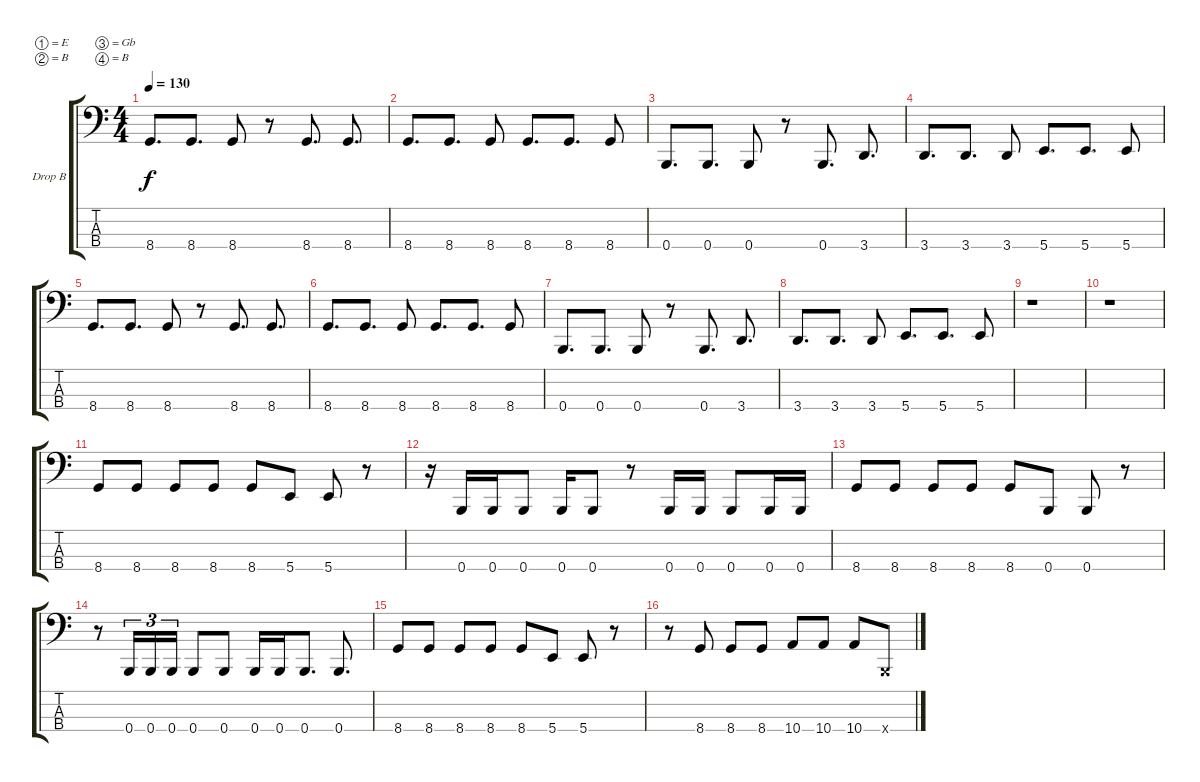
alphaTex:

\bracketExtendMode groupsimilarinstruments
\firstSystemTrackNameOrientation horizontal
\otherSystemsTrackNameOrientation horizontal
\track ("Loud Strings" "Drop B") {instrument electricbasspick}
\staff {score tabs}
\tuning (E2 B1 Gb1 B0)
\ts (4 4)
\tempo 130
\clef f4
\ks c
8.4.8{d dy f} 8.4.8{d} 8.4.8 r.8 8.4.8{d} 8.4.8{d} |
8.4.8{d} 8.4.8{d} 8.4.8 8.4.8{d} 8.4.8{d} 8.4.8 |
0.4.8{d} 0.4.8{d} 0.4.8 r.8 0.4.8{d} 3.4.8{d} |
3.4.8{d} 3.4.8{d} 3.4.8 5.4.8{d} 5.4.8{d} 5.4.8 |
8.4.8{d} 8.4.8{d} 8.4.8 r.8 8.4.8{d} 8.4.8{d} |
8.4.8{d} 8.4.8{d} 8.4.8 8.4.8{d} 8.4.8{d} 8.4.8 |
0.4.8{d} 0.4.8{d} 0.4.8 r.8 0.4.8{d} 3.4.8{d} |
3.4.8{d} 3.4.8{d} 3.4.8 5.4.8{d} 5.4.8{d} 5.4.8 |
r.1 |
r.1 |
8.4.8 8.4.8 8.4.8 8.4.8 8.4.8 5.4.8 5.4.8 r.8 |
r.16 0.4.16 0.4.16 0.4.8 0.4.16 0.4.8 r.8 0.4.16 0.4.16 0.4.8 0.4.16 0.4.16 |
8.4.8 8.4.8 8.4.8 8.4.8 8.4.8 0.4.8 0.4.8 r.8 |
r.8 0.4.16{tu (3 2)} 0.4.16{tu (3 2)} 0.4.16{tu (3 2)} 0.4.8 0.4.8 0.4.16 0.4.16 0.4.8{d} 0.4.8{d} |
8.4.8 8.4.8 8.4.8 8.4.8 8.4.8 5.4.8 5.4.8 r.8 |
r.8 8.4.8 8.4.8 8.4.8 10.4.8 10.4.8 10.4.8 0.4{x}.8
